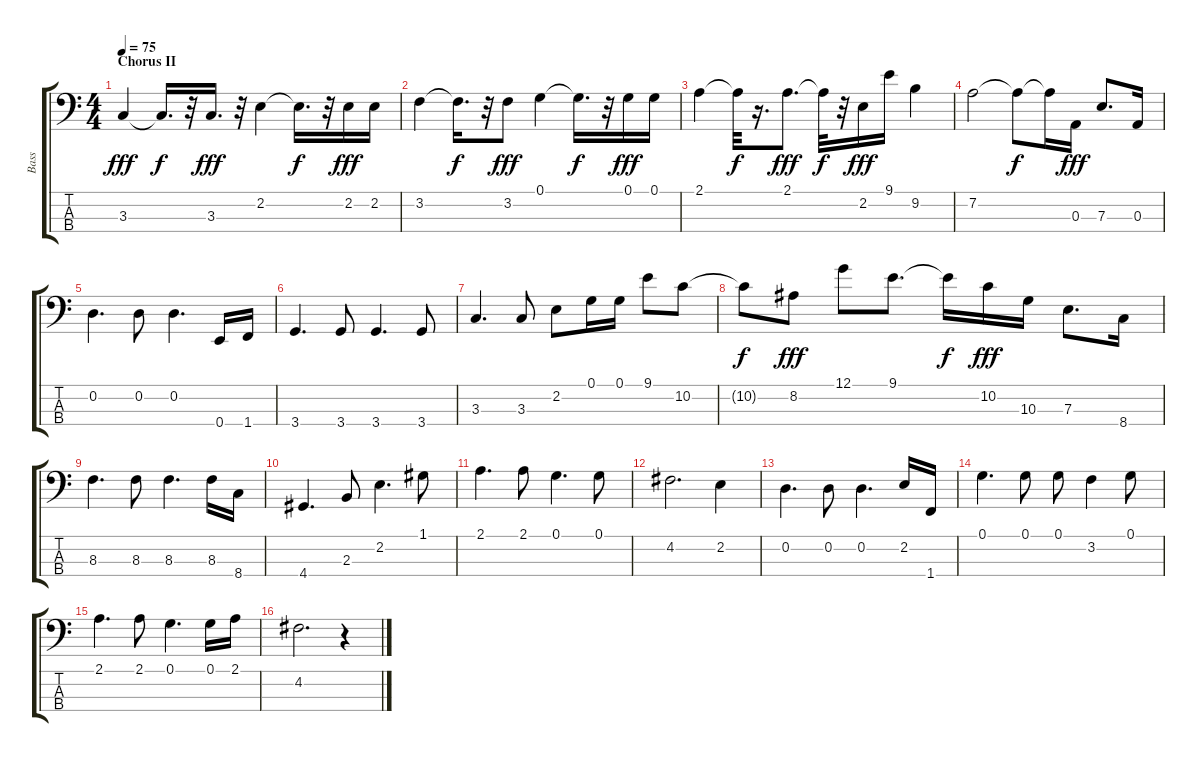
\track ("Bass" "Bass") {instrument slapbass1}
\staff {score tabs}
\tuning (G2 D2 A1 E1) {hide}
\ts (4 4)
\section ("" "Chorus II")
\tempo 75
\clef f4
\ks c
3.3.4{dy fff} 3.3{t}.16{d dy f} r.32 3.3.16{d dy fff} r.32 2.2.4 2.2{t}.16{d dy f} r.32 2.2.16{dy fff} 2.2.16 |
3.2.4 3.2{t}.16{d dy f} r.32 3.2.8{dy fff} 0.1.4 0.1{t}.16{d dy f} r.32 0.1.16{dy fff} 0.1.16 |
2.1.4 2.1{t}.32{dy f} r.16{d} 2.1.8{d dy fff} 2.1{t}.32{dy f} r.32 2.2.16{dy fff} 9.1.16 9.2.4 |
7.2.2 7.2{t}.8{dy f} 7.2{t}.16 0.3.16{dy fff} 7.3.8{d} 0.3.16 |
0.2.4{d} 0.2.8 0.2.4{d} 0.4.16 1.4.16 |
3.4.4{d} 3.4.8 3.4.4{d} 3.4.8 |
3.3.4{d} 3.3.8 2.2.8 0.1.16 0.1.16 9.1.8 10.2.8 |
10.2{t}.8{dy f} 8.2.8{dy fff} 12.1.8 9.1.8{d} 9.1{t}.16{dy f} 10.2.16{dy fff} 10.3.16 7.3.8{d} 8.4.16 |
8.3.4{d} 8.3.8 8.3.4{d} 8.3.16 8.4.16 |
4.4.4{d} 2.3.8 2.2.4{d} 1.1.8 |
2.1.4{d} 2.1.8 0.1.4{d} 0.1.8 |
4.2.2{d} 2.2.4 |
0.2.4{d} 0.2.8 0.2.4{d} 2.2.16 1.4.16 |
0.1.4{d} 0.1.8 0.1.8 3.2.4 0.1.8 |
2.1.4{d} 2.1.8 0.1.4{d} 0.1.16 2.1.16 |
4.2.2{d} r.4
